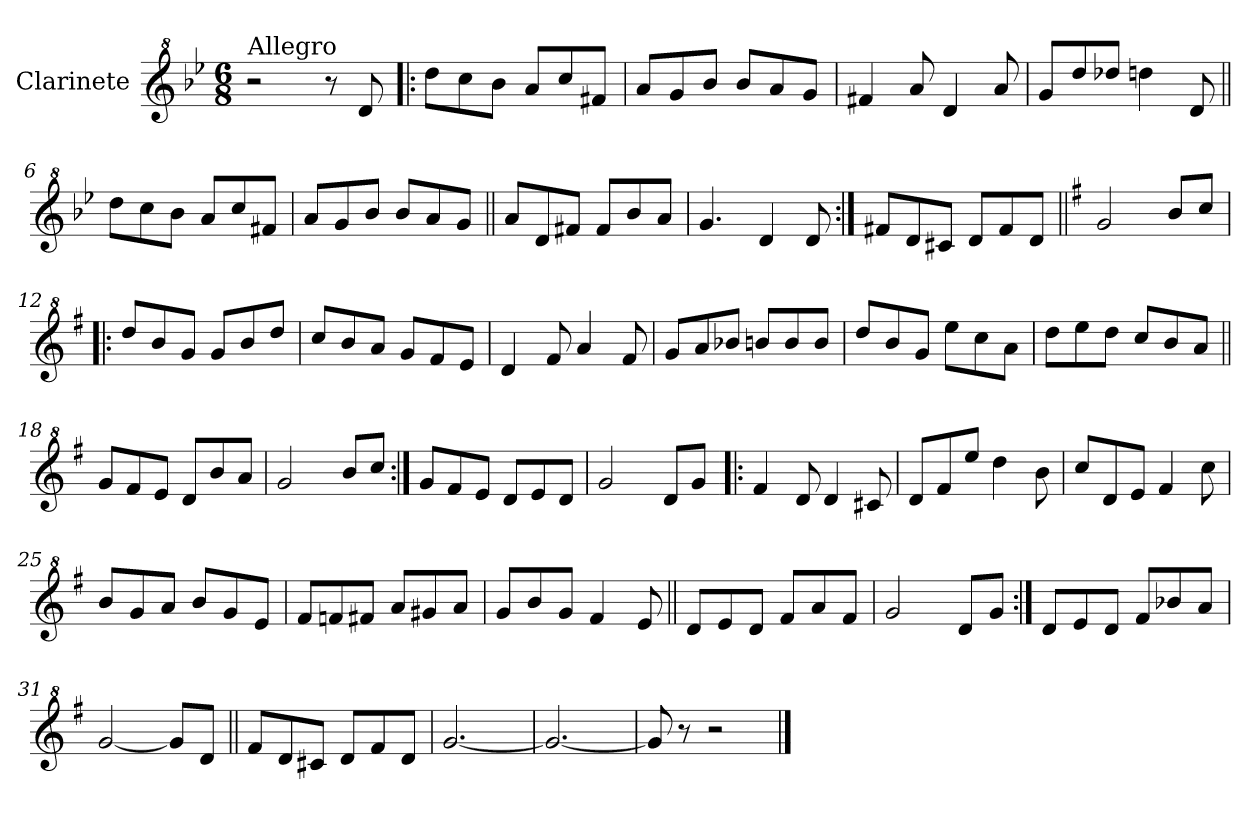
**kern
*part1
*staff1
*I"Clarinete
*I'Cl
*clefG^2
*ITrd1c2
*k[b-e-a-d-]
*A-:
*M6/8
=1
!LO:TX:a:t=Allegro
2r
8r
8cc/
=2!|:
8ccc\L
8bb-\
8aa-\J
8gg/L
8bb-/
8een/J
=3
8gg/L
8ff/
8aa-/J
8aa-/L
8gg/
8ff/J
=4
4een/
8gg/
4cc/
8gg/
=5
8ff/L
8ccc/
8ccc-X/J
4cccn\
8cc/
=6||
8ccc\L
8bb-\
8aa-\J
8gg/L
8bb-/
8een/J
!!LO:LB:g=z
=7
8gg/L
8ff/
8aa-/J
8aa-/L
8gg/
8ff/J
=8||
8gg/L
8cc/
8een/J
8ee/L
8aa-/
8gg/J
=9
4.ff/
4cc/
8cc/
=10:|!
8een/L
8cc/
8bn/J
8cc/L
8ee/
8cc/J
=11||
*k[b-]
*F:
2ff/
8aa/L
8bb-/J
=12!|:
8ccc/L
8aa/
8ff/J
8ff/L
8aa/
8ccc/J
=13
8bb-/L
8aa/
8gg/J
8ff/L
8ee/
8dd/J
!!LO:LB:g=z
=14
4cc/
8ee/
4gg/
8ee/
=15
8ff/L
8gg/
8aa-X/J
8aan/L
8aa/
8aa/J
=16
8ccc/L
8aa/
8ff/J
8ddd\L
8bb-\
8gg\J
=17
8ccc\L
8ddd\
8ccc\J
8bb-/L
8aa/
8gg/J
=18||
8ff/L
8ee/
8dd/J
8cc/L
8aa/
8gg/J
=19
2ff/
8aa/L
8bb-/J
=20:|!
8ff/L
8ee/
8dd/J
8cc/L
8dd/
8cc/J
=21
2ff/
8cc/L
8ff/J
!!LO:LB:g=z
=22!|:
4ee/
8cc/
4cc/
8bn/
=23
8cc/L
8ee/
8ddd/J
4ccc\
8aa\
=24
8bb-/L
8cc/
8dd/J
4ee/
8bb-\
=25
8aa/L
8ff/
8gg/J
8aa/L
8ff/
8dd/J
=26
8ee/L
8ee-X/
8een/J
8gg/L
8ff#X/
8gg/J
=27
8ff/L
8aa/
8ff/J
4ee/
8dd/
=28||
8cc/L
8dd/
8cc/J
8ee/L
8gg/
8ee/J
=29
2ff/
8cc/L
8ff/J
!!LO:LB:g=z
=30:|!
8cc/L
8dd/
8cc/J
8ee/L
8aa-X/
8gg/J
=31
[2ff/
8ff/L]
8cc/J
=32||
8ee/L
8cc/
8bn/J
8cc/L
8ee/
8cc/J
=33
[2.ff/
=34
2.ff/_
=35
8ff/]
8r
2r
==
*-
